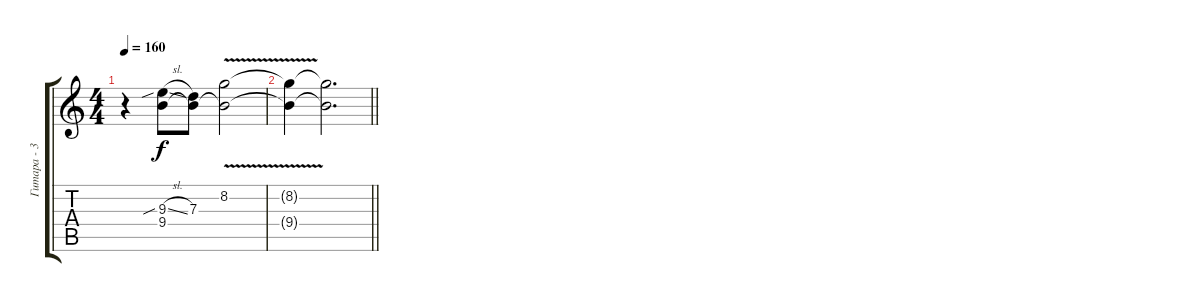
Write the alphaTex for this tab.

\track ("Гитара - 3" "Гитара - 3") {instrument distortionguitar}
\staff {score tabs}
\tuning (E4 B3 G3 D3 A2 E2) {hide}
\ts (4 4)
\tempo 160
\clef g2
\ks c
r.4{dy f} (9.3{sib sl} 9.4).8 (7.3 9.4{t}).8 (8.2{v} 9.4{t}).2 |
\barLineRight lightlight
(8.2{t} 9.4{t}).4 (8.2{t} 9.4{t}).2{d volume 0}
